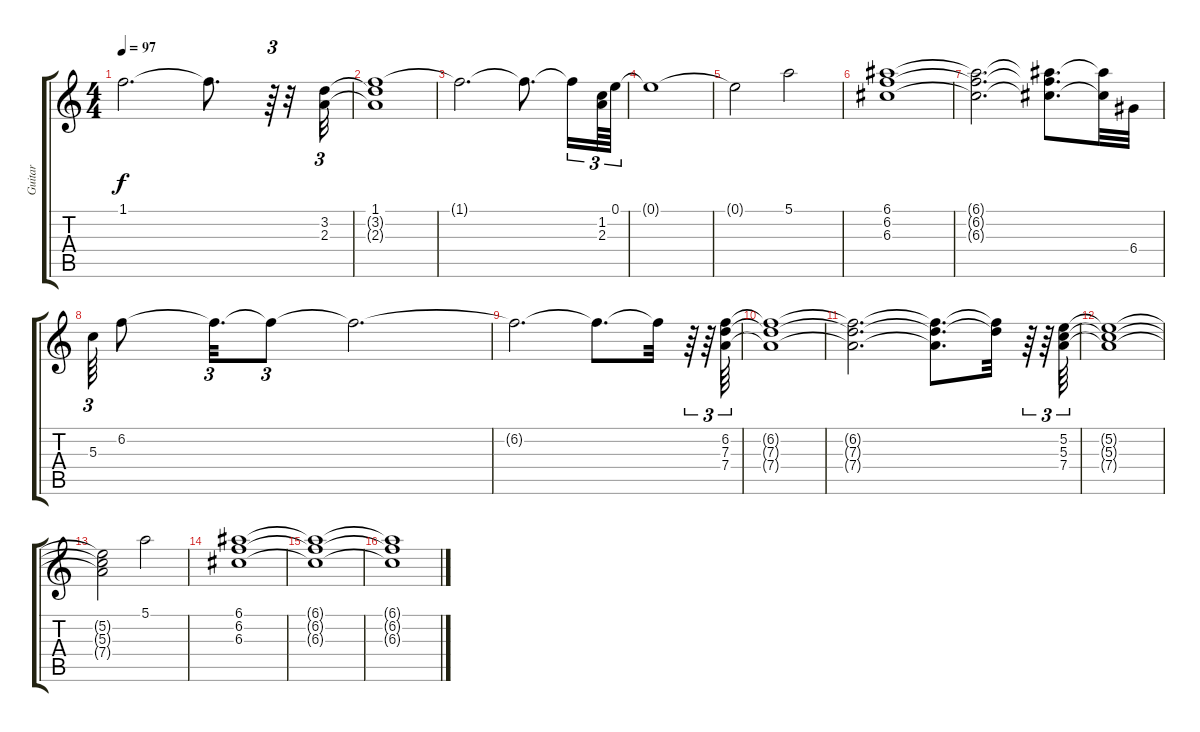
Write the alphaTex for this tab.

\track ("Guitar" "Guitar") {instrument electricguitarclean}
\staff {score tabs}
\tuning (E4 B3 G3 D3 A2 E2) {hide}
\ts (4 4)
\tempo 97
\clef g2
\ks c
1.1{t}.2{d dy f} 1.1{t}.8{d} r.64{tu (3 2)} r.32 (3.2 2.3).32{tu (3 2)} |
(1.1 3.2{t} 2.3{t}).1 |
1.1{t}.2{d} 1.1{t}.8{d} 1.1{t}.16{tu (3 2)} (1.2 2.3).64{tu (3 2)} 0.1.64{tu (3 2)} |
0.1{t}.1 |
0.1{t}.2 5.1.2 |
(6.1 6.2 6.3).1 |
(6.1{t} 6.2{t} 6.3{t}).2{d} (6.1{t} 6.2{t} 6.3{t}).8{d} (6.1{t} 6.3{t}).32 6.4.32 |
5.3.64{tu (3 2)} 6.2.8 6.2{t}.32{d tu (3 2)} 6.2{t}.8{tu (3 2)} 6.2{t}.2{d} |
6.2{t}.2{d} 6.2{t}.8{d} 6.2{t}.32 r.64{tu (3 2)} r.64{tu (3 2)} (6.2 7.3 7.4).64{tu (3 2)} |
(6.2{t} 7.3{t} 7.4{t}).1 |
(6.2{t} 7.3{t} 7.4{t}).2{d} (6.2{t} 7.3{t} 7.4{t}).8{d} (6.2{t} 7.3{t}).32 r.64{tu (3 2)} r.64{tu (3 2)} (5.2 5.3 7.4).64{tu (3 2)} |
(5.2{t} 5.3{t} 7.4{t}).1 |
(5.2{t} 5.3{t} 7.4{t}).2 5.1.2 |
(6.1 6.2 6.3).1 |
(6.1{t} 6.2{t} 6.3{t}).1 |
(6.1{t} 6.2{t} 6.3{t}).1
